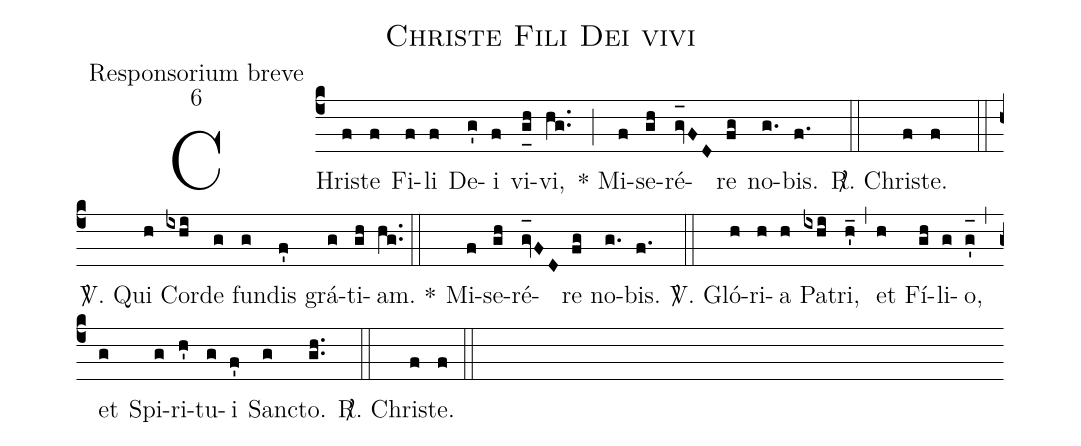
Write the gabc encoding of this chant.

name:Christe Fili Dei vivi;
office-part:Responsorium breve;
mode:6;
%%
(c4) CHri(f)ste(f) Fi(f)li(f) De(g')i(f) vi(g_[uh:l]h)vi,(hg..) (;) * Mi(f)se(gh)ré(gv_[oh:h]FD)re(fg) no(g.)bis.(f.) (::)
<sp>R/</sp>. Chri(f)ste.(f) (::)
<sp>V/</sp>. Qui(h) Cor(ixhi)de(g) fun(g)dis(f') grá(g)ti(gh)am.(hg..) (::)
 *() Mi(f)se(gh)ré(gv_[oh:h]FD)re(fg) no(g.)bis.(f.) (::)
<sp>V/</sp>. Gló(h)ri(h)a(h) Pa(ixhi)tri,(h'_) (,) et(h) Fí(gh)li(g)o,(g'_[oh:h]) (,) et(g) Spi(g)ri(h')tu(g)i(f') San(g)cto.(gh..) (::)
<sp>R/</sp>. Chri(f)ste.(f) (::)
